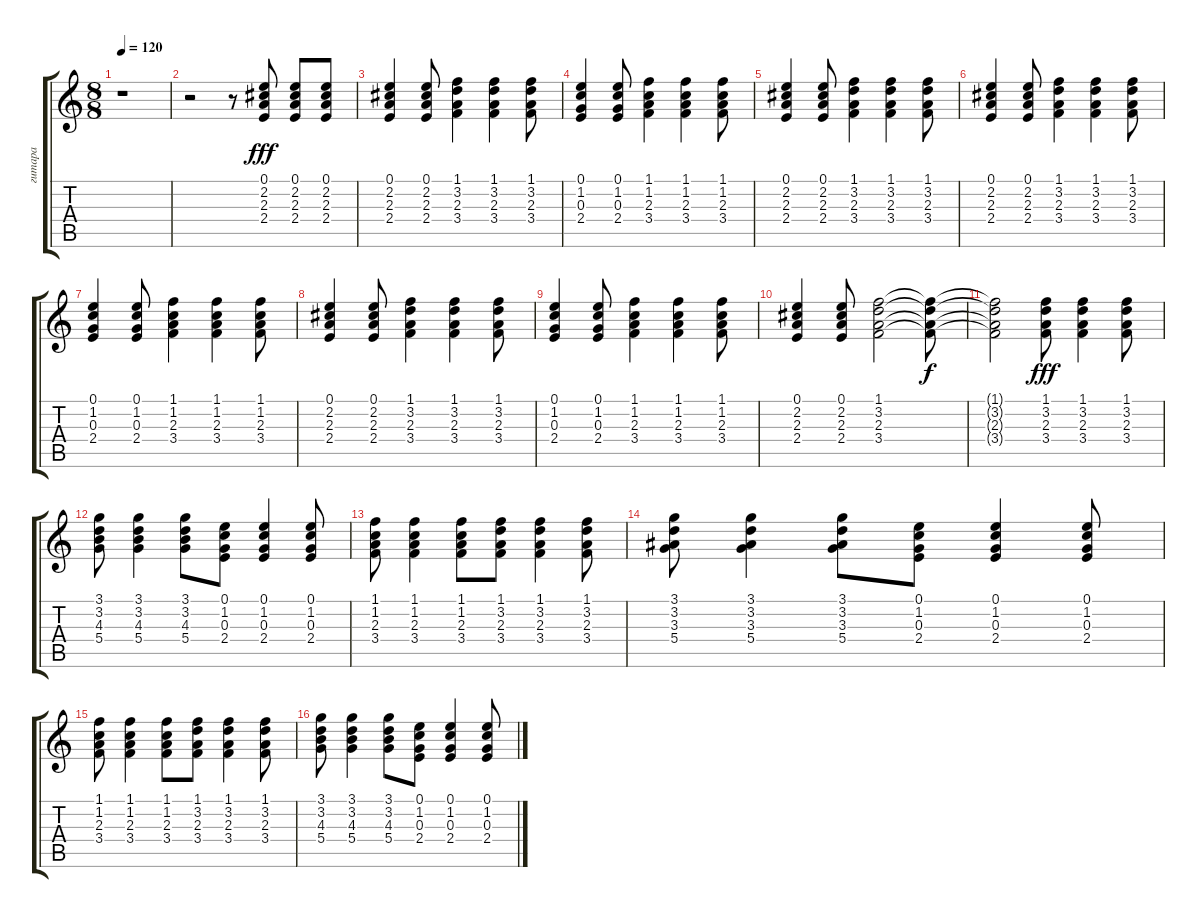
\track ("гитара" "гитара") {instrument acousticguitarsteel}
\staff {score tabs}
\tuning (E4 B3 G3 D3 A2 E2) {hide}
\ts (8 8)
\tempo 120
\clef g2
\ks c
r.1{dy fff instrument acousticguitarsteel} |
r.2 r.8 (0.1 2.2 2.3 2.4).8 (0.1 2.2 2.3 2.4).8 (0.1 2.2 2.3 2.4).8 |
(0.1 2.2 2.3 2.4).4 (0.1 2.2 2.3 2.4).8 (1.1 3.2 2.3 3.4).4 (1.1 3.2 2.3 3.4).4 (1.1 3.2 2.3 3.4).8 |
(0.1 1.2 0.3 2.4).4 (0.1 1.2 0.3 2.4).8 (1.1 1.2 2.3 3.4).4 (1.1 1.2 2.3 3.4).4 (1.1 1.2 2.3 3.4).8 |
(0.1 2.2 2.3 2.4).4 (0.1 2.2 2.3 2.4).8 (1.1 3.2 2.3 3.4).4 (1.1 3.2 2.3 3.4).4 (1.1 3.2 2.3 3.4).8 |
(0.1 2.2 2.3 2.4).4 (0.1 2.2 2.3 2.4).8 (1.1 3.2 2.3 3.4).4 (1.1 3.2 2.3 3.4).4 (1.1 3.2 2.3 3.4).8 |
(0.1 1.2 0.3 2.4).4 (0.1 1.2 0.3 2.4).8 (1.1 1.2 2.3 3.4).4 (1.1 1.2 2.3 3.4).4 (1.1 1.2 2.3 3.4).8 |
(0.1 2.2 2.3 2.4).4 (0.1 2.2 2.3 2.4).8 (1.1 3.2 2.3 3.4).4 (1.1 3.2 2.3 3.4).4 (1.1 3.2 2.3 3.4).8 |
(0.1 1.2 0.3 2.4).4 (0.1 1.2 0.3 2.4).8 (1.1 1.2 2.3 3.4).4 (1.1 1.2 2.3 3.4).4 (1.1 1.2 2.3 3.4).8 |
(0.1 2.2 2.3 2.4).4 (0.1 2.2 2.3 2.4).8 (1.1 3.2 2.3 3.4).2 (1.1{t} 3.2{t} 2.3{t} 3.4{t}).8{dy f} |
(1.1{t} 3.2{t} 2.3{t} 3.4{t}).2 (1.1 3.2 2.3 3.4).8{dy fff} (1.1 3.2 2.3 3.4).4 (1.1 3.2 2.3 3.4).8 |
(3.1 3.2 4.3 5.4).8 (3.1 3.2 4.3 5.4).4 (3.1 3.2 4.3 5.4).8 (0.1 1.2 0.3 2.4).8 (0.1 1.2 0.3 2.4).4 (0.1 1.2 0.3 2.4).8 |
(1.1 1.2 2.3 3.4).8 (1.1 1.2 2.3 3.4).4 (1.1 1.2 2.3 3.4).8 (1.1 3.2 2.3 3.4).8 (1.1 3.2 2.3 3.4).4 (1.1 3.2 2.3 3.4).8 |
(3.1 3.2 3.3 5.4).8 (3.1 3.2 3.3 5.4).4 (3.1 3.2 3.3 5.4).8 (0.1 1.2 0.3 2.4).8 (0.1 1.2 0.3 2.4).4 (0.1 1.2 0.3 2.4).8 |
(1.1 1.2 2.3 3.4).8 (1.1 1.2 2.3 3.4).4 (1.1 1.2 2.3 3.4).8 (1.1 3.2 2.3 3.4).8 (1.1 3.2 2.3 3.4).4 (1.1 3.2 2.3 3.4).8 |
(3.1 3.2 4.3 5.4).8 (3.1 3.2 4.3 5.4).4 (3.1 3.2 4.3 5.4).8 (0.1 1.2 0.3 2.4).8 (0.1 1.2 0.3 2.4).4 (0.1 1.2 0.3 2.4).8
